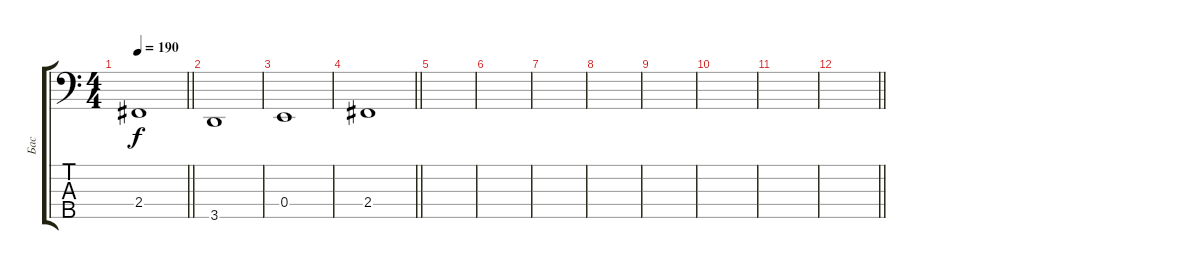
\track ("Бас" "Бас") {instrument electricbassfinger}
\staff {score tabs}
\tuning (G2 D2 A1 E1 B0) {hide}
\ts (4 4)
\tempo 190
\clef f4
\barLineRight lightlight
\ks c
2.4.1{dy f} |
3.5.1 |
0.4.1 |
\barLineRight lightlight
2.4.1 |
\section ("" "")
|
|
|
|
|
|
|
\barLineRight lightlight
